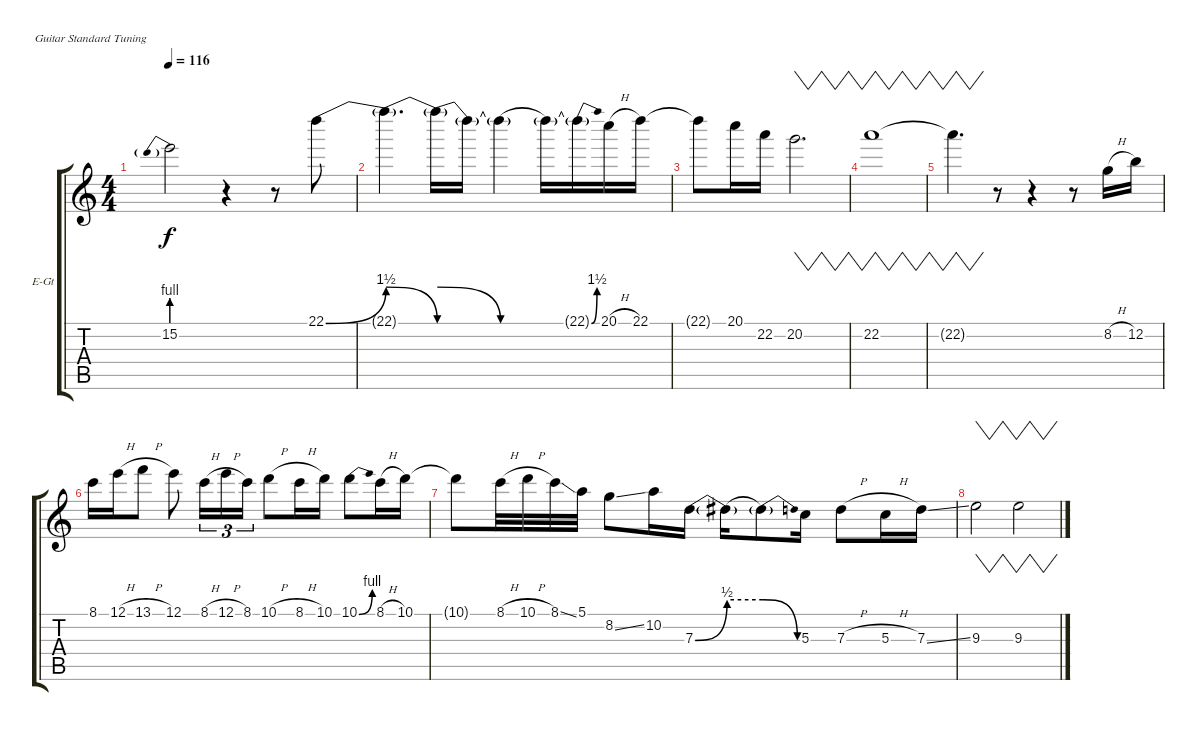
\bracketExtendMode groupsimilarinstruments
\firstSystemTrackNameOrientation horizontal
\otherSystemsTrackNameOrientation horizontal
\track ("George Lynch Leads" "E-Gt") {instrument overdrivenguitar}
\staff {score tabs}
\tuning (E4 B3 G3 D3 A2 E2)
\ts (4 4)
\tempo 116
\clef g2
\ks c
15.2{be (prebend 0 4 60 4) t}.2{dy f} r.4 r.8 22.1{be (bend 0 0 60 6)}.8 |
22.1{be (release 0 6 60 0) t}.4{d} 22.1{be (release 0 6 60 0) t}.16 22.1{t}.16 22.1{be (hold 0 0 60 0) t}.4 22.1{t}.16 22.1{be (bend 0 0 60 6) t}.16 20.1{h}.16 22.1.16 |
22.1{t}.8 20.1.16 22.2.16 20.2.2{vw d} |
22.2.1{vw} |
22.2{t}.4{vw d} r.8 r.4 r.8 8.2{h}.16 12.2.16 |
8.1.16 12.1{h}.16 13.1{h}.8 12.1.8 8.1{h}.16{tu (3 2)} 12.1{h}.16{tu (3 2)} 8.1.16{tu (3 2)} 10.1{h}.8 8.1{h}.16 10.1.16 10.1{be (bend 0 0 60 4)}.8 8.1{h}.16 10.1.16 |
10.1{t}.8 8.1{h}.32 10.1{h}.32 8.1{ss}.32 5.1.32 8.2{ss}.8 10.2.16 7.3{be (bend 0 0 60 2)}.16 7.3{be (hold 0 2 60 2) t}.16 7.3{be (release 0 2 60 0) t}.8 5.3.16 7.3{h}.8 5.3{h}.16 7.3{ss}.16 |
9.3.2{vw} 9.3.2{vw}
